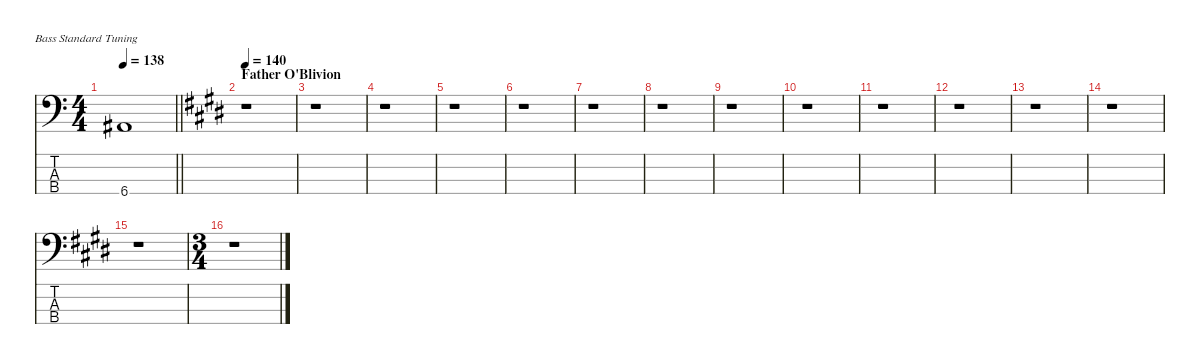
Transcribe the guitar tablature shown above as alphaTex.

\defaultSystemsLayout 4
\hideDynamics
\bracketExtendMode nobrackets
\singleTrackTrackNamePolicy hidden
\multiTrackTrackNamePolicy hidden
\firstSystemTrackNameMode fullname
\firstSystemTrackNameOrientation horizontal
\otherSystemsTrackNameOrientation horizontal
\track ("Bass" "el.bs.") {instrument electricbassfinger}
\staff {score tabs}
\tuning (G2 D2 A1 E1)
\ts (4 4)
\tempo 138
\clef f4
\barLineRight lightlight
\ks c
6.4{t acc #}.1{dy f beam Up} |
\section ("" "Father O'Blivion")
\tempo 140
\ks e
r.1{beam Down} |
r.1{beam Down} |
r.1{beam Down} |
r.1{beam Down} |
r.1{beam Down} |
r.1{beam Down} |
r.1{beam Down} |
r.1{beam Down} |
r.1{beam Down} |
r.1{beam Down} |
r.1{beam Down} |
r.1{beam Down} |
r.1{beam Down} |
r.1{beam Down} |
\ts (3 4)
r.1{beam Down}
